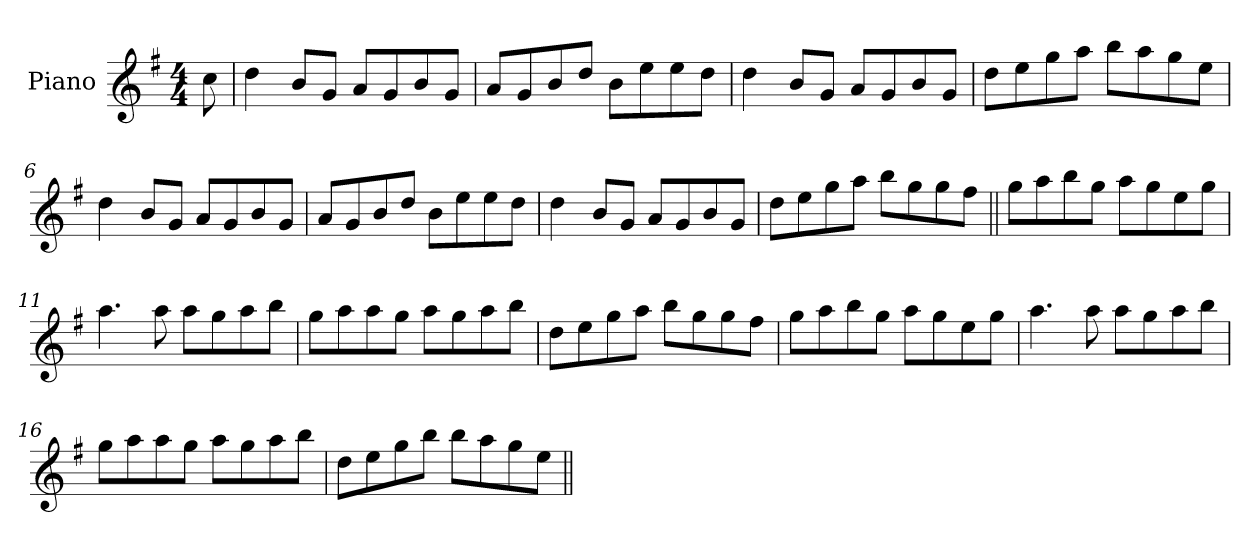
**kern
*part1
*staff1
*I"Piano
*I'Pno
*clefG2
*k[f#]
*G:
*M4/4
=1
8cc\
=2
4dd\
8b/L
8g/J
8a/L
8g/
8b/
8g/J
=3
8a/L
8g/
8b/
8dd/J
8b\L
8ee\
8ee\
8dd\J
=4
4dd\
8b/L
8g/J
8a/L
8g/
8b/
8g/J
=5
8dd\L
8ee\
8gg\
8aa\J
8bb\L
8aa\
8gg\
8ee\J
!!LO:LB:g=z
=6
4dd\
8b/L
8g/J
8a/L
8g/
8b/
8g/J
=7
8a/L
8g/
8b/
8dd/J
8b\L
8ee\
8ee\
8dd\J
=8
4dd\
8b/L
8g/J
8a/L
8g/
8b/
8g/J
=9
8dd\L
8ee\
8gg\
8aa\J
8bb\L
8gg\
8gg\
8ff#\J
!!LO:LB:g=z
=10||
8gg\L
8aa\
8bb\
8gg\J
8aa\L
8gg\
8ee\
8gg\J
=11
4.aa\
8aa\
8aa\L
8gg\
8aa\
8bb\J
=12
8gg\L
8aa\
8aa\
8gg\J
8aa\L
8gg\
8aa\
8bb\J
=13
8dd\L
8ee\
8gg\
8aa\J
8bb\L
8gg\
8gg\
8ff#\J
!!LO:LB:g=z
=14
8gg\L
8aa\
8bb\
8gg\J
8aa\L
8gg\
8ee\
8gg\J
=15
4.aa\
8aa\
8aa\L
8gg\
8aa\
8bb\J
=16
8gg\L
8aa\
8aa\
8gg\J
8aa\L
8gg\
8aa\
8bb\J
=17
8dd\L
8ee\
8gg\
8bb\J
8bb\L
8aa\
8gg\
8ee\J
=||
*-
